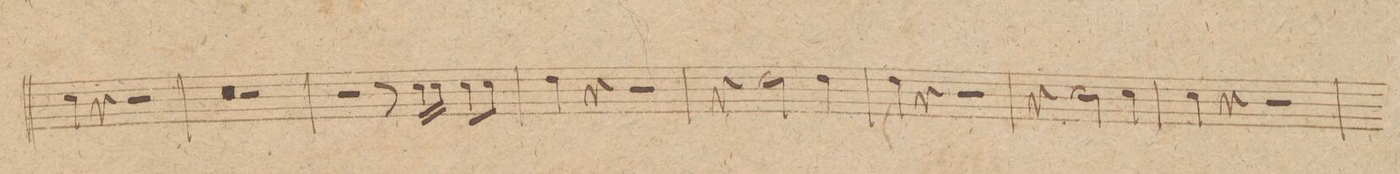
**kern
*I"Trompetto. 1mo in A.
*clefG2
*k[f#c#g#]
*met(c)
*M4/4
4a\
4r
2r
=159
0r
=160
=161
1r
=162
2r
8r
16a\LL
16a\JJ
8a\L
8a\J
=163
4b\
4r
2r
=164
4r
2b\
4b\
=165
4b\
4r
2r
=166
4r
2a\
4a\
=167
4a\
4r
2r
=168
*-
